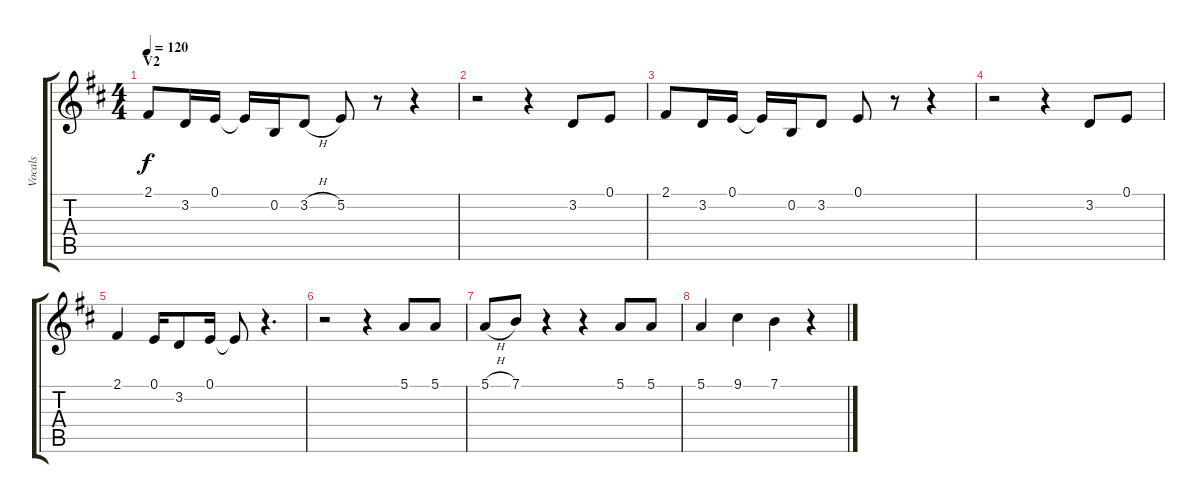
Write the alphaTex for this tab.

\track ("Vocals" "Vocals") {instrument altosax}
\staff {score tabs}
\tuning (E4 B3 G3 D3 A2 E2) {hide}
\ts (4 4)
\section ("" "V2")
\tempo 120
\clef g2
\ks d
2.1.8{dy f} 3.2.16 0.1.16 0.1{t}.16 0.2.16 3.2{h}.8 5.2.8 r.8 r.4 |
r.2 r.4 3.2.8 0.1.8 |
2.1.8 3.2.16 0.1.16 0.1{t}.16 0.2.16 3.2.8 0.1.8 r.8 r.4 |
r.2 r.4 3.2.8 0.1.8 |
2.1.4 0.1.16 3.2.8 0.1.16 0.1{t}.8 r.4{d} |
r.2 r.4 5.1.8 5.1.8 |
5.1{h}.8 7.1.8 r.4 r.4 5.1.8 5.1.8 |
5.1.4 9.1.4 7.1.4 r.4
